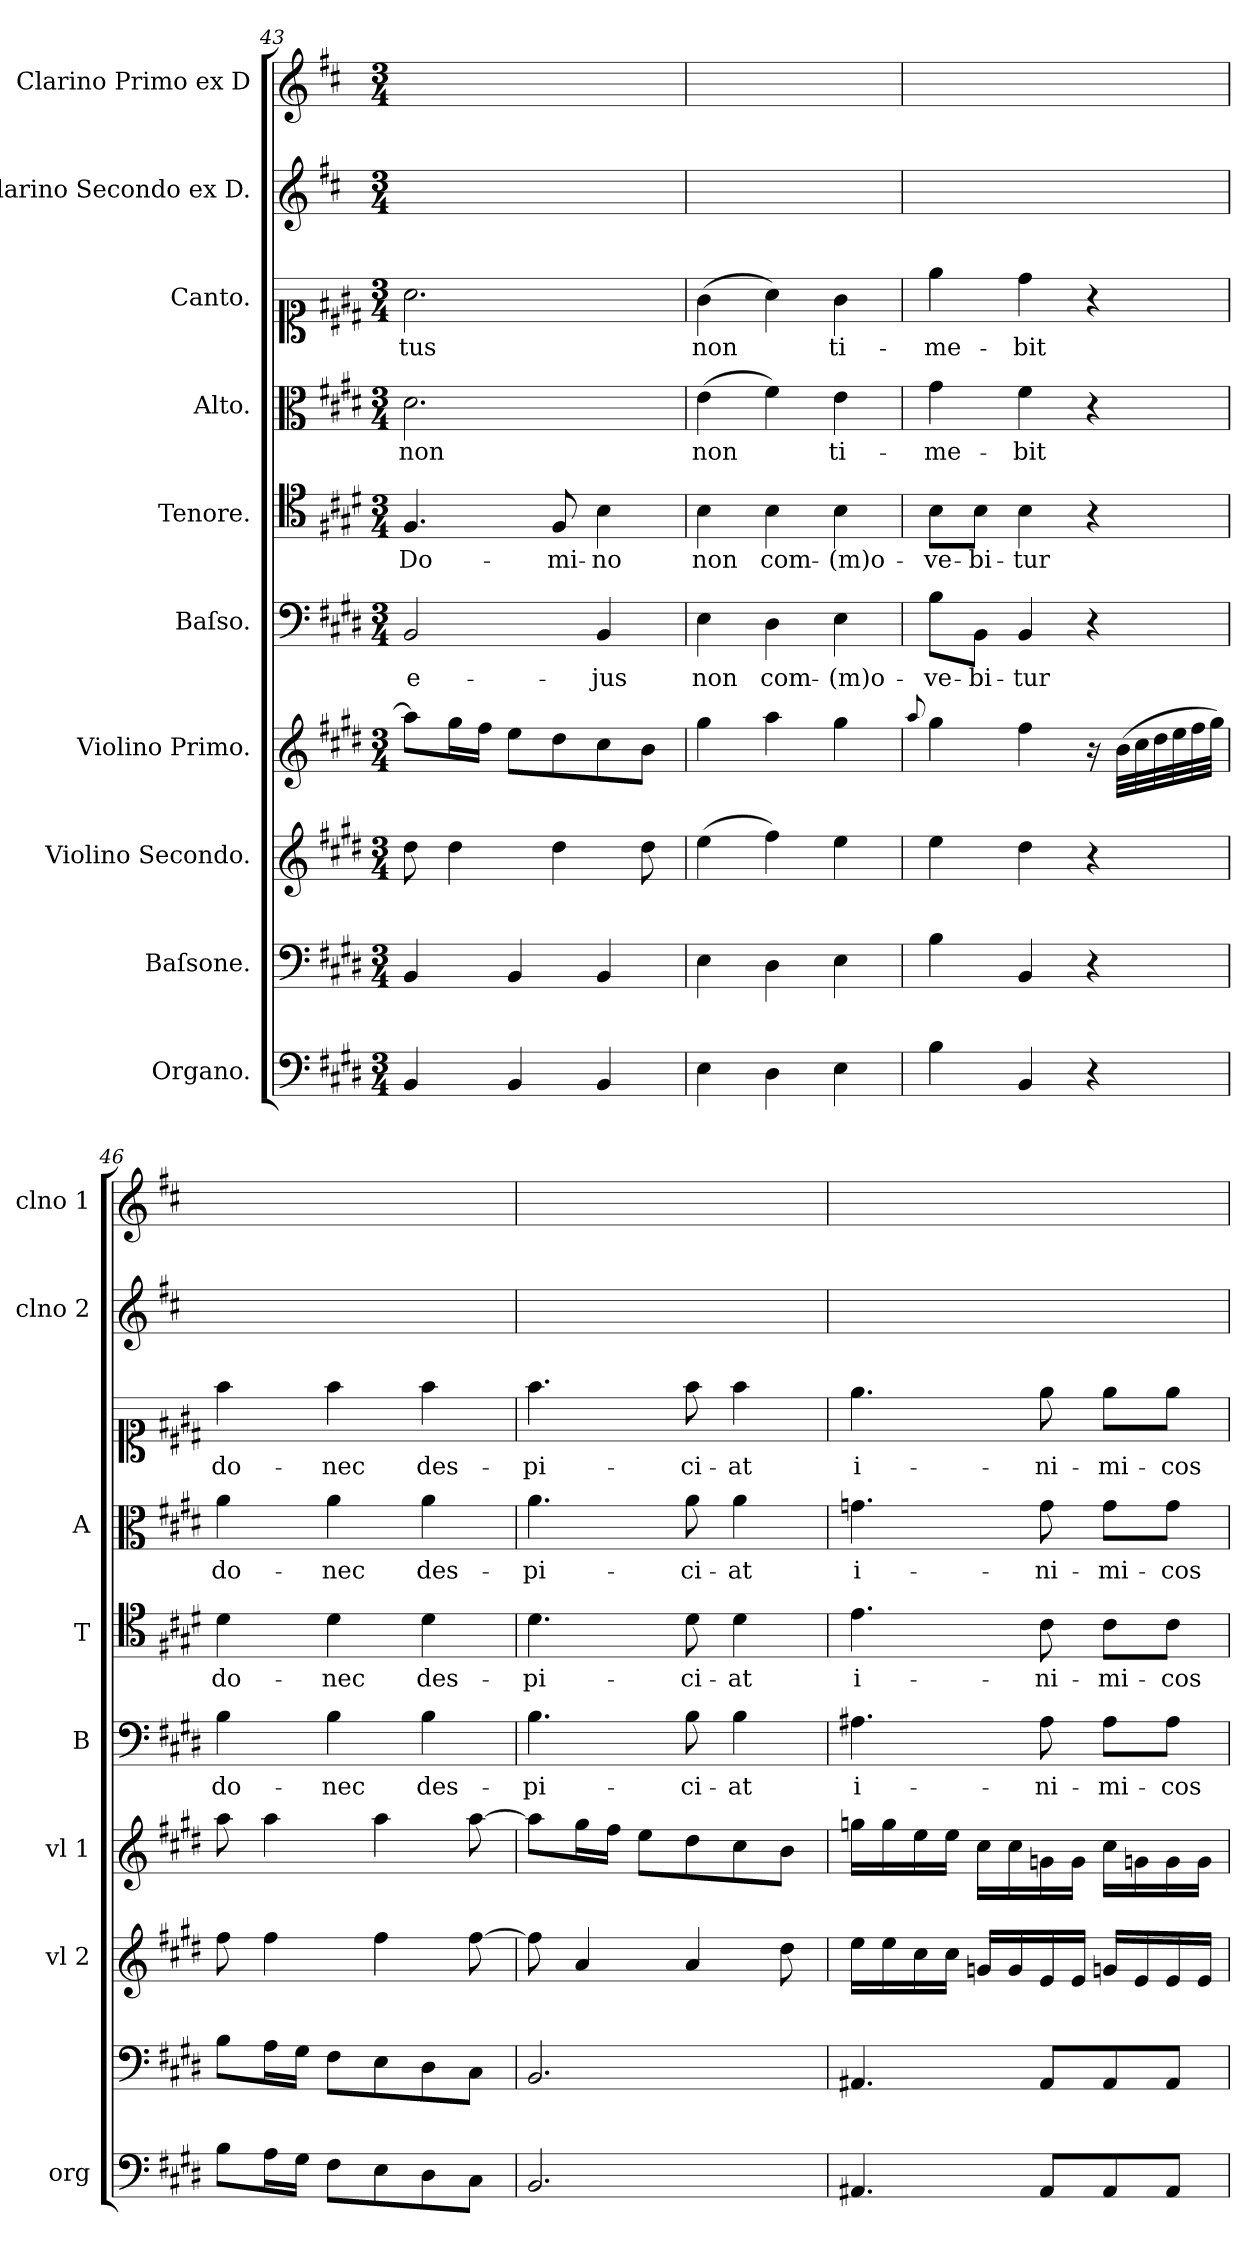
**kern	**kern	**kern	**kern	**kern	**text	**kern	**text	**kern	**text	**kern	**text	**kern	**kern
*part10	*part9	*part8	*part7	*part6	*part6	*part5	*part5	*part4	*part4	*part3	*part3	*part2	*part1
*staff10	*staff9	*staff8	*staff7	*staff6	*staff6	*staff5	*staff5	*staff4	*staff4	*staff3	*staff3	*staff2	*staff1
*I"Organo.	*I"Baſsone.	*I"Violino Secondo.	*I"Violino Primo.	*I"Baſso.	*	*I"Tenore.	*	*I"Alto.	*	*I"Canto.	*	*I"Clarino Secondo ex D.	*I"Clarino Primo ex D
*I'org	*	*I'vl 2	*I'vl 1	*I'B	*	*I'T	*	*I'A	*	*	*	*I'clno 2	*I'clno 1
*clefF4	*clefF4	*clefG2	*clefG2	*clefF4	*	*clefC4	*	*clefC3	*	*clefC1	*	*clefG2	*clefG2
*	*	*	*	*	*	*	*	*	*	*	*	*ITrd-1c-2	*ITrd-1c-2
*k[f#c#g#d#]	*k[f#c#g#d#]	*k[f#c#g#d#]	*k[f#c#g#d#]	*k[f#c#g#d#]	*	*k[f#c#g#d#]	*	*k[f#c#g#d#]	*	*k[f#c#g#d#]	*	*k[f#c#g#d#]	*k[f#c#g#d#]
*E:	*E:	*E:	*E:	*E:	*	*E:	*	*E:	*	*E:	*	*E:	*E:
*M3/4	*M3/4	*M3/4	*M3/4	*M3/4	*	*M3/4	*	*M3/4	*	*M3/4	*	*M3/4	*M3/4
=43	=43	=43	=43	=43	=43	=43	=43	=43	=43	=43	=43	=43	=43
4BB/	4BB/	8dd#\	8aa\L]	2BB/	e-	4.F#/	Do-	2.d#\	non	2.a\	-tus	2.ryy	2.ryy
.	.	4dd#\	16gg#\L	.	.	.	.	.	.	.	.	.	.
.	.	.	16ff#\JJ	.	.	.	.	.	.	.	.	.	.
4BB/	4BB/	.	8ee\L	.	.	.	.	.	.	.	.	.	.
.	.	4dd#\	8dd#\	.	.	8F#/	-mi-	.	.	.	.	.	.
4BB/	4BB/	.	8cc#\	4BB/	-jus	4B\	-no	.	.	.	.	.	.
.	.	8dd#\	8b\J	.	.	.	.	.	.	.	.	.	.
=44	=44	=44	=44	=44	=44	=44	=44	=44	=44	=44	=44	=44	=44
!	!	!	!	!	!	!	!	!	!LO:LY:i	!	!	!	!
4E\	4E\	(4ee\	4gg#\	4E\	non	4B\	non	(4e\	non	(4g#\	non	2.ryy	2.ryy
4D#\	4D#\	4ff#\)	4aa\	4D#\	com-	4B\	com-	4f#\)	.	4a\)	.	.	.
4E\	4E\	4ee\	4gg#\	4E\	-(m)o-	4B\	-(m)o-	4e\	ti-	4g#\	ti-	.	.
=45	=45	=45	=45	=45	=45	=45	=45	=45	=45	=45	=45	=45	=45
.	.	.	8qqaa/	.	.	.	.	.	.	.	.	.	.
4B\	4B\	4ee\	4gg#\	8B\L	-ve-	8B\L	-ve-	4g#\	-me-	4ee\	-me-	2.ryy	2.ryy
.	.	.	.	8BB\J	-bi-	8B\J	-bi-	.	.	.	.	.	.
4BB/	4BB/	4dd#\	4ff#\	4BB/	-tur	4B\	-tur	4f#\	-bit	4dd#\	-bit	.	.
4r	4r	4r	16r	4r	.	4r	.	4r	.	4r	.	.	.
.	.	.	(32b\LLL	.	.	.	.	.	.	.	.	.	.
.	.	.	32cc#\	.	.	.	.	.	.	.	.	.	.
.	.	.	32dd#\	.	.	.	.	.	.	.	.	.	.
.	.	.	32ee\	.	.	.	.	.	.	.	.	.	.
.	.	.	32ff#\	.	.	.	.	.	.	.	.	.	.
.	.	.	32gg#\JJJ)	.	.	.	.	.	.	.	.	.	.
=46	=46	=46	=46	=46	=46	=46	=46	=46	=46	=46	=46	=46	=46
8B\L	8B\L	8ff#\	8aa\	4B\	do-	4d#\	do-	4a\	do-	4ff#\	do-	2.ryy	2.ryy
16A\L	16A\L	4ff#\	4aa\	.	.	.	.	.	.	.	.	.	.
16G#\JJ	16G#\JJ	.	.	.	.	.	.	.	.	.	.	.	.
8F#\L	8F#\L	.	.	4B\	-nec	4d#\	-nec	4a\	-nec	4ff#\	-nec	.	.
8E\	8E\	4ff#\	4aa\	.	.	.	.	.	.	.	.	.	.
8D#\	8D#\	.	.	4B\	des-	4d#\	des-	4a\	des-	4ff#\	des-	.	.
8C#\J	8C#\J	[8ff#\	[8aa\	.	.	.	.	.	.	.	.	.	.
=47	=47	=47	=47	=47	=47	=47	=47	=47	=47	=47	=47	=47	=47
2.BB/	2.BB/	8ff#\]	8aa\L]	4.B\	-pi-	4.d#\	-pi-	4.a\	-pi-	4.ff#\	-pi-	2.ryy	2.ryy
.	.	4a/	16gg#\L	.	.	.	.	.	.	.	.	.	.
.	.	.	16ff#\JJ	.	.	.	.	.	.	.	.	.	.
.	.	.	8ee\L	.	.	.	.	.	.	.	.	.	.
.	.	4a/	8dd#\	8B\	-ci-	8d#\	-ci-	8a\	-ci-	8ff#\	-ci-	.	.
.	.	.	8cc#\	4B\	-at	4d#\	-at	4a\	-at	4ff#\	-at	.	.
.	.	8dd#\	8b\J	.	.	.	.	.	.	.	.	.	.
=48	=48	=48	=48	=48	=48	=48	=48	=48	=48	=48	=48	=48	=48
4.AA#X/	4.AA#X/	16ee\LL	16ggn\LL	4.A#X\	i-	4.e\	i-	4.gn\	i-	4.ee\	i-	2.ryy	2.ryy
.	.	16ee\	16gg\	.	.	.	.	.	.	.	.	.	.
.	.	16cc#\	16ee\	.	.	.	.	.	.	.	.	.	.
.	.	16cc#\JJ	16ee\JJ	.	.	.	.	.	.	.	.	.	.
.	.	16gn/LL	16cc#\LL	.	.	.	.	.	.	.	.	.	.
.	.	16g/	16cc#\	.	.	.	.	.	.	.	.	.	.
8AA#/L	8AA#/L	16e/	16gn\	8A#\	-ni-	8c#\	-ni-	8g\	-ni-	8ee\	-ni-	.	.
.	.	16e/JJ	16g\JJ	.	.	.	.	.	.	.	.	.	.
8AA#/	8AA#/	16gn/LL	16cc#\LL	8A#\L	-mi-	8c#\L	-mi-	8g\L	-mi-	8ee\L	-mi-	.	.
.	.	16e/	16gn\	.	.	.	.	.	.	.	.	.	.
8AA#/J	8AA#/J	16e/	16g\	8A#\J	-cos	8c#\J	-cos	8g\J	-cos	8ee\J	-cos	.	.
.	.	16e/JJ	16g\JJ	.	.	.	.	.	.	.	.	.	.
=	=	=	=	=	=	=	=	=	=	=	=	=	=
*-	*-	*-	*-	*-	*-	*-	*-	*-	*-	*-	*-	*-	*-
